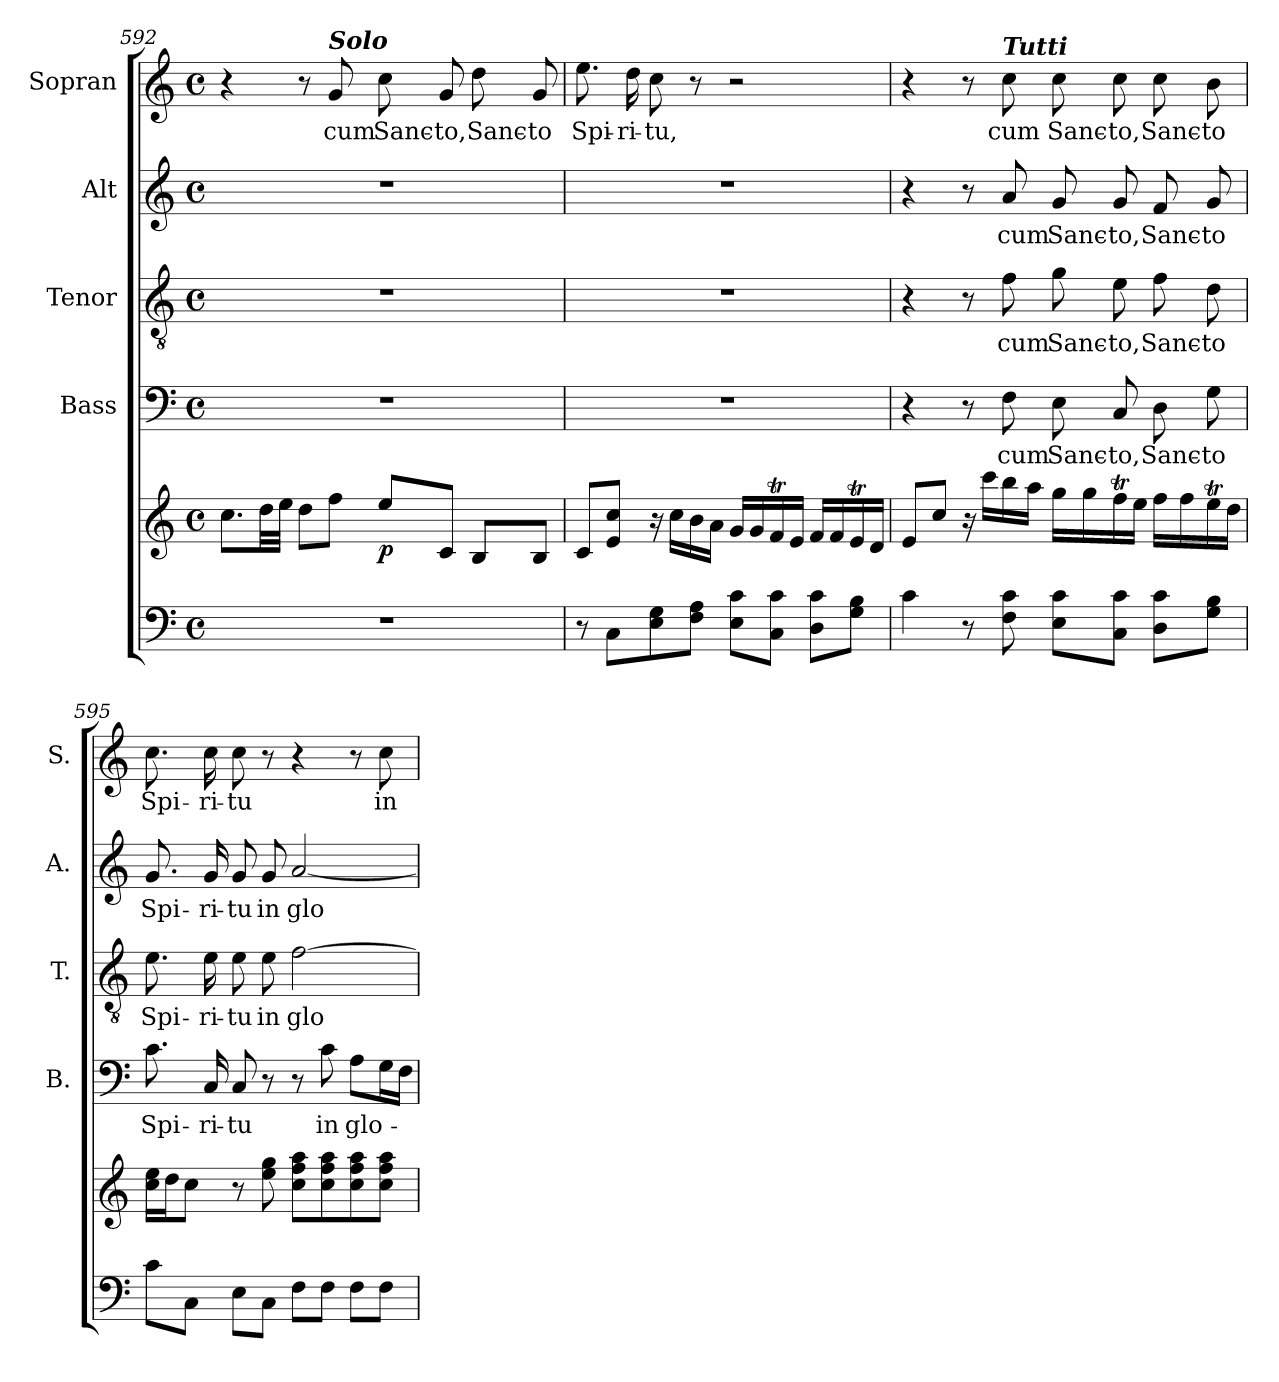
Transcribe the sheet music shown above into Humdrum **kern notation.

**kern	**kern	**dynam	**kern	**text	**kern	**text	**kern	**text	**kern	**text
*part5	*part5	*part5	*part4	*part4	*part3	*part3	*part2	*part2	*part1	*part1
*staff6	*staff5	*staff5/6	*staff4	*staff4	*staff3	*staff3	*staff2	*staff2	*staff1	*staff1
*	*	*	*I"Bass	*	*I"Tenor	*	*I"Alt	*	*I"Sopran	*
*	*	*	*I'B.	*	*I'T.	*	*I'A.	*	*I'S.	*
*clefF4	*clefG2	*	*clefF4	*	*clefGv2	*	*clefG2	*	*clefG2	*
*k[]	*k[]	*	*k[]	*	*k[]	*	*k[]	*	*k[]	*
*C:	*C:	*	*C:	*	*C:	*	*C:	*	*C:	*
*M4/4	*M4/4	*	*M4/4	*	*M4/4	*	*M4/4	*	*M4/4	*
*met(c)	*met(c)	*	*met(c)	*	*met(c)	*	*met(c)	*	*met(c)	*
=592	=592	=592	=592	=592	=592	=592	=592	=592	=592	=592
1r	8.cc\L	.	1r	.	1r	.	1r	.	4r	.
.	32dd\LL	.	.	.	.	.	.	.	.	.
.	32ee\JJJ	.	.	.	.	.	.	.	.	.
.	8dd\L	.	.	.	.	.	.	.	8r	.
!	!	!	!	!	!	!	!	!	!LO:TX:a:Bi:t=Solo	!
!	!	!	!	!	!	!	!	!	!	!LO:LY:b
.	8ff\J	.	.	.	.	.	.	.	8g/	cum
!	!	!LO:DY:b	!	!	!	!	!	!	!	!LO:LY:b
.	8ee/L	p	.	.	.	.	.	.	8cc\	Sanc-
!	!	!	!	!	!	!	!	!	!	!LO:LY:b
.	8c/J	.	.	.	.	.	.	.	8g/	-to,
!	!	!	!	!	!	!	!	!	!	!LO:LY:b
.	8B/L	.	.	.	.	.	.	.	8dd\	Sanc-
!	!	!	!	!	!	!	!	!	!	!LO:LY:b
.	8B/J	.	.	.	.	.	.	.	8g/	-to
=593	=593	=593	=593	=593	=593	=593	=593	=593	=593	=593
!	!	!	!	!	!	!	!	!	!	!LO:LY:b
8r	8c/L	.	1r	.	1r	.	1r	.	8.ee\	Spi-
8C\L	8e/ 8cc/J	.	.	.	.	.	.	.	.	.
!	!	!	!	!	!	!	!	!	!	!LO:LY:b
.	.	.	.	.	.	.	.	.	16dd\	-ri-
!	!	!	!	!	!	!	!	!	!	!LO:LY:b
8E\ 8G\	16r	.	.	.	.	.	.	.	8cc\	-tu,
.	16cc\LL	.	.	.	.	.	.	.	.	.
8F\ 8A\J	16b\	.	.	.	.	.	.	.	8r	.
.	16a\JJ	.	.	.	.	.	.	.	.	.
8E\ 8c\L	16g/LL	.	.	.	.	.	.	.	2r	.
.	16g/	.	.	.	.	.	.	.	.	.
8C\ 8c\J	16fT/	.	.	.	.	.	.	.	.	.
.	16e/JJ	.	.	.	.	.	.	.	.	.
8D\ 8c\L	16f/LL	.	.	.	.	.	.	.	.	.
.	16f/	.	.	.	.	.	.	.	.	.
8G\ 8B\J	16et/	.	.	.	.	.	.	.	.	.
.	16d/JJ	.	.	.	.	.	.	.	.	.
!!LO:PB:g=z
=594	=594	=594	=594	=594	=594	=594	=594	=594	=594	=594
4c\	8e/L	.	4r	.	4r	.	4r	.	4r	.
.	8cc/J	.	.	.	.	.	.	.	.	.
8r	16r	.	8r	.	8r	.	8r	.	8r	.
.	16ccc\LL	.	.	.	.	.	.	.	.	.
!	!	!	!	!	!	!	!	!	!LO:TX:a:Bi:t=Tutti	!
!	!	!	!	!LO:LY:b	!	!LO:LY:b	!	!LO:LY:b	!	!LO:LY:b
8F\ 8c\	16bb\	.	8F\	cum	8f\	cum	8a/	cum	8cc\	cum
.	16aa\JJ	.	.	.	.	.	.	.	.	.
!	!	!	!	!LO:LY:b	!	!LO:LY:b	!	!LO:LY:b	!	!LO:LY:b
8E\ 8c\L	16gg\LL	.	8E\	Sanc-	8g\	Sanc-	8g/	Sanc-	8cc\	Sanc-
.	16gg\	.	.	.	.	.	.	.	.	.
!	!	!	!	!LO:LY:b	!	!LO:LY:b	!	!LO:LY:b	!	!LO:LY:b
8C\ 8c\J	16ffT\	.	8C/	-to,	8e\	-to,	8g/	-to,	8cc\	-to,
.	16ee\JJ	.	.	.	.	.	.	.	.	.
!	!	!	!	!LO:LY:b	!	!LO:LY:b	!	!LO:LY:b	!	!LO:LY:b
8D\ 8c\L	16ff\LL	.	8D\	Sanc-	8f\	Sanc-	8f/	Sanc-	8cc\	Sanc-
.	16ff\	.	.	.	.	.	.	.	.	.
!	!	!	!	!LO:LY:b	!	!LO:LY:b	!	!LO:LY:b	!	!LO:LY:b
8G\ 8B\J	16eet\	.	8G\	-to	8d\	-to	8g/	-to	8b\	-to
.	16dd\JJ	.	.	.	.	.	.	.	.	.
=595	=595	=595	=595	=595	=595	=595	=595	=595	=595	=595
!	!	!	!	!LO:LY:b	!	!LO:LY:b	!	!LO:LY:b	!	!LO:LY:b
8c\L	16cc\ 16ee\LL	.	8.c\	Spi-	8.e\	Spi-	8.g/	Spi-	8.cc\	Spi-
.	16dd\J	.	.	.	.	.	.	.	.	.
8C\J	8cc\J	.	.	.	.	.	.	.	.	.
!	!	!	!	!LO:LY:b	!	!LO:LY:b	!	!LO:LY:b	!	!LO:LY:b
.	.	.	16C/	-ri-	16e\	-ri-	16g/	-ri-	16cc\	-ri-
!	!	!	!	!LO:LY:b	!	!LO:LY:b	!	!LO:LY:b	!	!LO:LY:b
8E\L	8r	.	8C/	-tu	8e\	-tu	8g/	-tu	8cc\	-tu
!	!	!	!	!	!	!LO:LY:b	!	!LO:LY:b	!	!
8C\J	8ee\ 8gg\	.	8r	.	8e\	in	8g/	in	8r	.
!	!	!	!	!	!	!LO:LY:b	!	!LO:LY:b	!	!
8F\L	8cc\ 8ff\ 8aa\L	.	8r	.	[2f\	glo-	[2a/	glo-	4r	.
!	!	!	!	!LO:LY:b	!	!	!	!	!	!
8F\J	8cc\ 8ff\ 8aa\	.	8c\	in	.	.	.	.	.	.
!	!	!	!	!LO:LY:b	!	!	!	!	!	!
8F\L	8cc\ 8ff\ 8aa\	.	8A\L	glo-	.	.	.	.	8r	.
!	!	!	!	!	!	!	!	!	!	!LO:LY:b
8F\J	8cc\ 8ff\ 8aa\J	.	16G\L	.	.	.	.	.	8cc\	in
.	.	.	16F\JJ	.	.	.	.	.	.	.
=	=	=	=	=	=	=	=	=	=	=
*-	*-	*-	*-	*-	*-	*-	*-	*-	*-	*-
